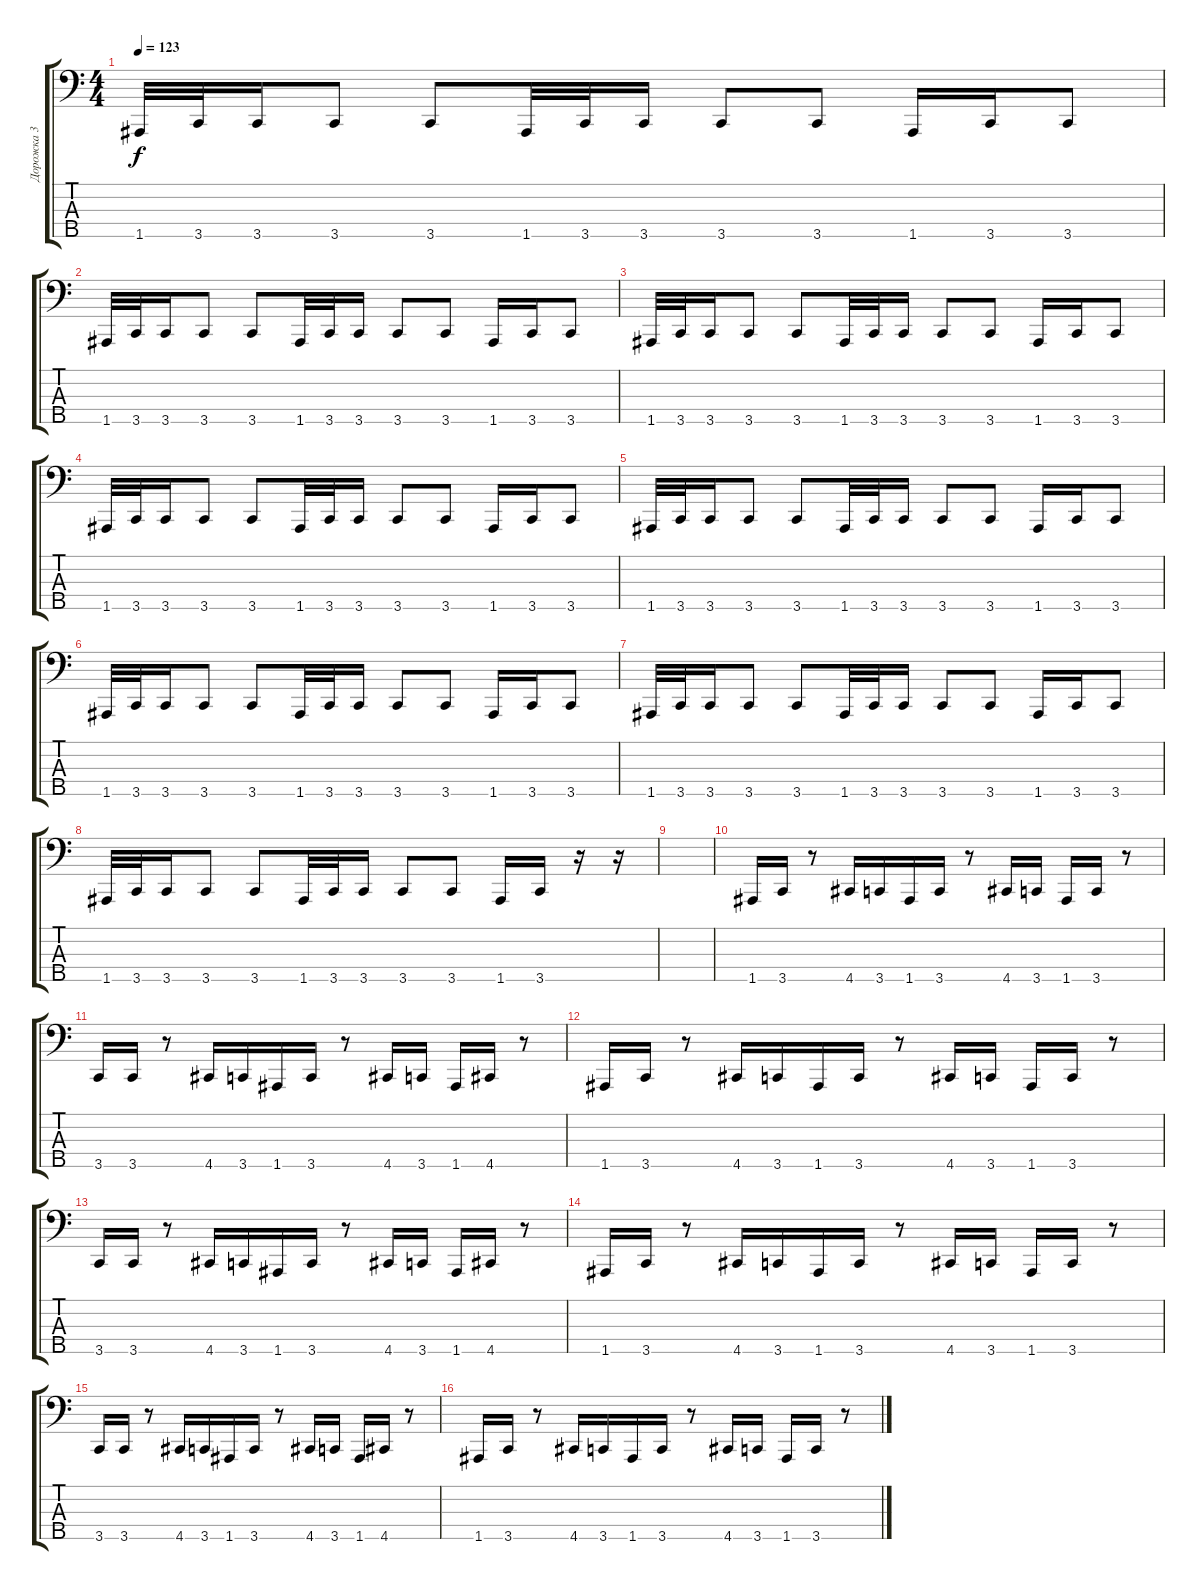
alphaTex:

\track ("Дорожка 3" "Дорожка 3") {instrument electricbasspick}
\staff {score tabs}
\tuning (G2 D2 A1 E1 A0) {hide}
\ts (4 4)
\tempo 123
\clef f4
\ks c
1.5.32{dy f} 3.5.32 3.5.16 3.5.8 3.5.8 1.5.32 3.5.32 3.5.16 3.5.8 3.5.8 1.5.16 3.5.16 3.5.8 |
1.5.32 3.5.32 3.5.16 3.5.8 3.5.8 1.5.32 3.5.32 3.5.16 3.5.8 3.5.8 1.5.16 3.5.16 3.5.8 |
1.5.32 3.5.32 3.5.16 3.5.8 3.5.8 1.5.32 3.5.32 3.5.16 3.5.8 3.5.8 1.5.16 3.5.16 3.5.8 |
1.5.32 3.5.32 3.5.16 3.5.8 3.5.8 1.5.32 3.5.32 3.5.16 3.5.8 3.5.8 1.5.16 3.5.16 3.5.8 |
1.5.32 3.5.32 3.5.16 3.5.8 3.5.8 1.5.32 3.5.32 3.5.16 3.5.8 3.5.8 1.5.16 3.5.16 3.5.8 |
1.5.32 3.5.32 3.5.16 3.5.8 3.5.8 1.5.32 3.5.32 3.5.16 3.5.8 3.5.8 1.5.16 3.5.16 3.5.8 |
1.5.32 3.5.32 3.5.16 3.5.8 3.5.8 1.5.32 3.5.32 3.5.16 3.5.8 3.5.8 1.5.16 3.5.16 3.5.8 |
1.5.32 3.5.32 3.5.16 3.5.8 3.5.8 1.5.32 3.5.32 3.5.16 3.5.8 3.5.8 1.5.16 3.5.16 r.16 r.16 |
|
1.5.16 3.5.16 r.8 4.5.16 3.5.16 1.5.16 3.5.16 r.8 4.5.16 3.5.16 1.5.16 3.5.16 r.8 |
3.5.16 3.5.16 r.8 4.5.16 3.5.16 1.5.16 3.5.16 r.8 4.5.16 3.5.16 1.5.16 4.5.16 r.8 |
1.5.16 3.5.16 r.8 4.5.16 3.5.16 1.5.16 3.5.16 r.8 4.5.16 3.5.16 1.5.16 3.5.16 r.8 |
3.5.16 3.5.16 r.8 4.5.16 3.5.16 1.5.16 3.5.16 r.8 4.5.16 3.5.16 1.5.16 4.5.16 r.8 |
1.5.16 3.5.16 r.8 4.5.16 3.5.16 1.5.16 3.5.16 r.8 4.5.16 3.5.16 1.5.16 3.5.16 r.8 |
3.5.16 3.5.16 r.8 4.5.16 3.5.16 1.5.16 3.5.16 r.8 4.5.16 3.5.16 1.5.16 4.5.16 r.8 |
1.5.16 3.5.16 r.8 4.5.16 3.5.16 1.5.16 3.5.16 r.8 4.5.16 3.5.16 1.5.16 3.5.16 r.8
